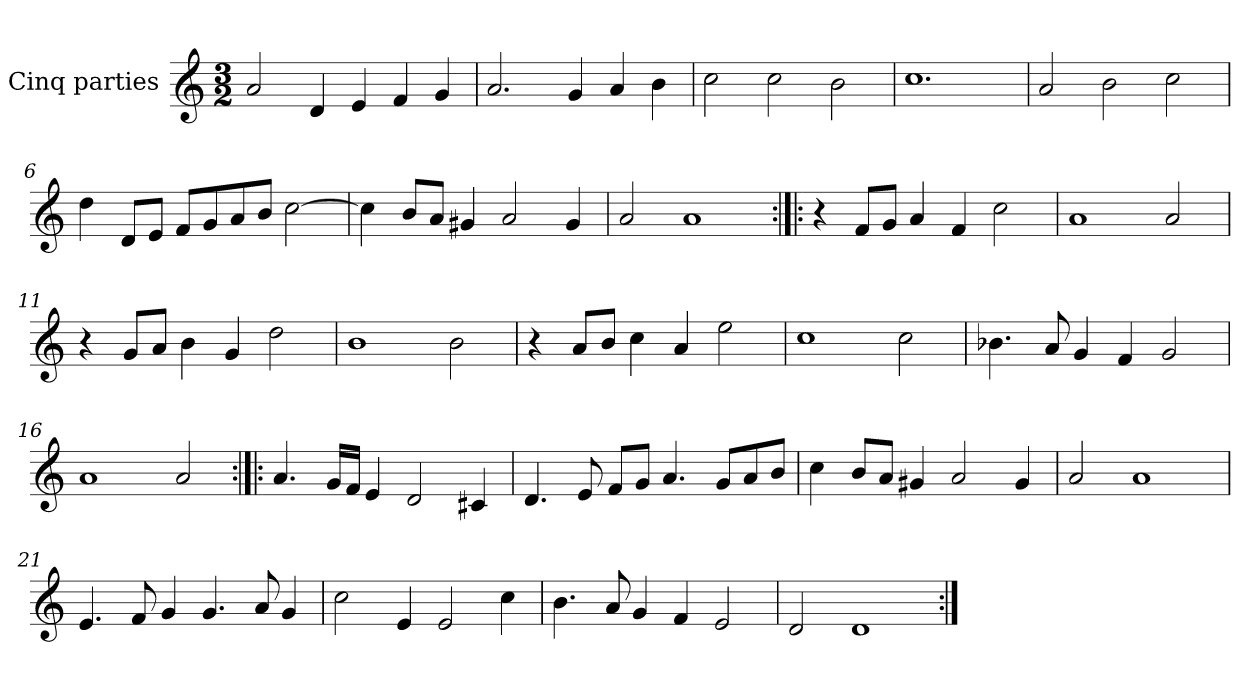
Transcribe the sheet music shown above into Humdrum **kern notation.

**kern
*part1
*staff1
*I"Cinq parties
*clefG2
*k[]
*M3/2
*MM180
=1
2a/
4d/
4e/
4f/
4g/
=2
2.a/
4g/
4a/
4b\
=3
2cc\
2cc\
2b\
=4
1.cc
=5
2a/
2b\
2cc\
=6
4dd\
8d/L
8e/J
8f/L
8g/
8a/
8b/J
[2cc\
=7
4cc\]
8b/L
8a/J
4g#X/
2a/
4g#/
=8
2a/
1a
=9:|!|:
4r
8f/L
8g/J
4a/
4f/
2cc\
=10
1a
2a/
=11
4r
8g/L
8a/J
4b\
4g/
2dd\
=12
1b
2b\
=13
4r
8a/L
8b/J
4cc\
4a/
2ee\
=14
1cc
2cc\
=15
4.b-X\
8a/
4g/
4f/
2g/
=16
1a
2a/
=17:|!|:
4.a/
16g/LL
16f/JJ
4e/
2d/
4c#X/
=18
4.d/
8e/
8f/L
8g/J
4.a/
8g/L
8a/
8b/J
=19
4cc\
8b/L
8a/J
4g#X/
2a/
4g#/
=20
2a/
1a
=21
4.e/
8f/
4g/
4.g/
8a/
4g/
=22
2cc\
4e/
2e/
4cc\
=23
4.b\
8a/
4g/
4f/
2e/
=24
2d/
1d
=:|!
*-
